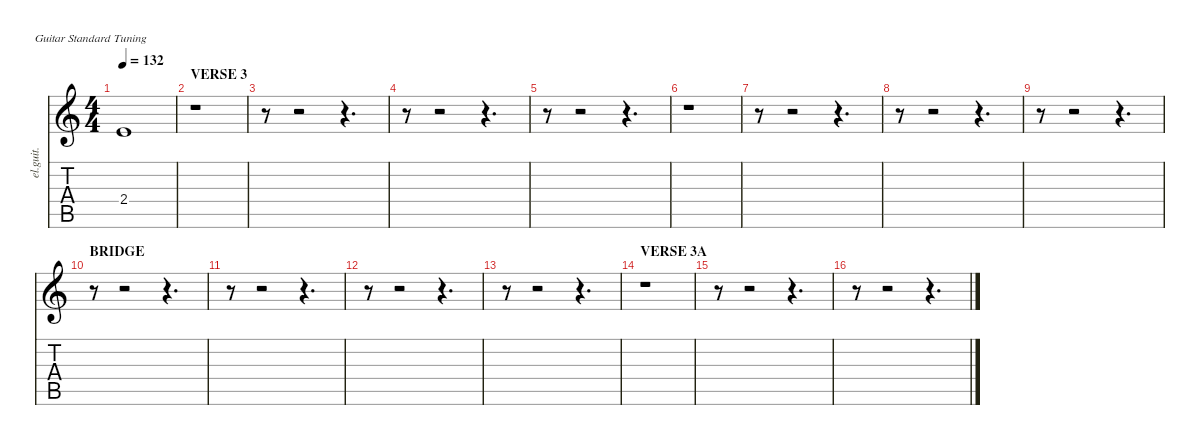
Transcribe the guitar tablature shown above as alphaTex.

\defaultSystemsLayout 4
\hideDynamics
\bracketExtendMode nobrackets
\otherSystemsTrackNameOrientation horizontal
\track ("Gtr.2" "el.guit.") {instrument electricguitarclean}
\staff {score tabs}
\tuning (E4 B3 G3 D3 A2 E2)
\ts (4 4)
\tempo 132
\clef g2
\ks c
2.4.1{dy f beam Up} |
\section ("" "VERSE 3")
r.1{beam Down} |
r.8{beam Down} r.2{beam Down} r.4{d beam Down} |
r.8{beam Down} r.2{beam Down} r.4{d beam Down} |
r.8{beam Down} r.2{beam Down} r.4{d beam Down} |
r.1{beam Down} |
r.8{beam Down} r.2{beam Down} r.4{d beam Down} |
r.8{beam Down} r.2{beam Down} r.4{d beam Down} |
r.8{beam Down} r.2{beam Down} r.4{d beam Down} |
\section ("" "BRIDGE")
r.8{beam Down} r.2{beam Down} r.4{d beam Down} |
r.8{beam Down} r.2{beam Down} r.4{d beam Down} |
r.8{beam Down} r.2{beam Down} r.4{d beam Down} |
r.8{beam Down} r.2{beam Down} r.4{d beam Down} |
\section ("" "VERSE 3A")
r.1{beam Down} |
r.8{beam Down} r.2{beam Down} r.4{d beam Down} |
r.8{beam Down} r.2{beam Down} r.4{d beam Down}
